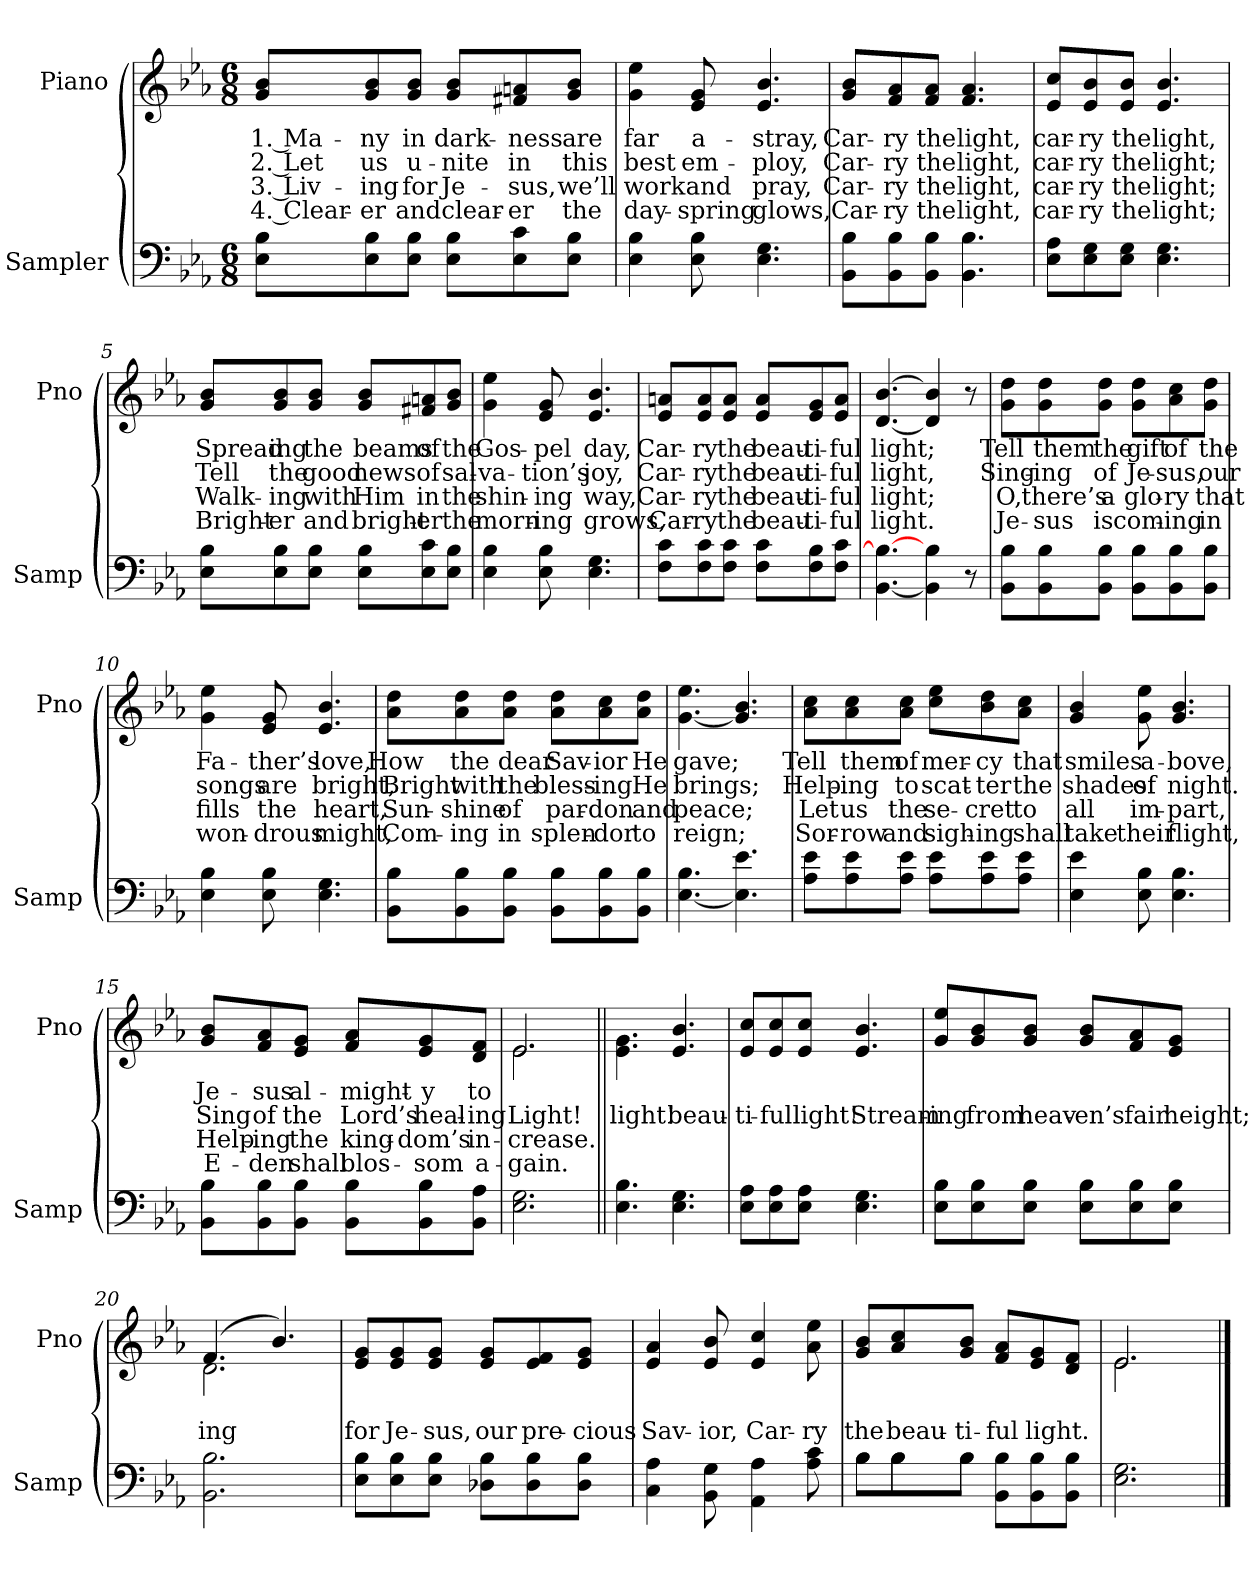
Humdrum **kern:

**kern	**kern	**text	**text	**text	**text
*part2	*part1	*part1	*part1	*part1	*part1
*staff2	*staff1	*staff1	*staff1	*staff1	*staff1
*I"Sampler	*I"Piano	*	*	*	*
*I'Samp	*I'Pno	*	*	*	*
*clefF4	*clefG2	*	*	*	*
*k[b-e-a-]	*k[b-e-a-]	*	*	*	*
*E-:	*E-:	*	*	*	*
*M6/8	*M6/8	*	*	*	*
=1	=1	=1	=1	=1	=1
8E-\ 8B-\L	8g/ 8b-/L	1. Ma-	2. Let	3. Liv-	4. Clear-
8E-\ 8B-\	8g/ 8b-/	-ny	us	-ing	-er
8E-\ 8B-\J	8g/ 8b-/J	in	u-	for	and
8E-\ 8B-\L	8g/ 8b-/L	dark-	-nite	Je-	clear-
8E-\ 8c\	8f#X/ 8an/	-ness	in	-sus,	-er
8E-\ 8B-\J	8g/ 8b-/J	are	this	we’ll	the
=2	=2	=2	=2	=2	=2
4E- 4B-	4g 4ee-	far	best	work	day-
8E- 8B-	8e- 8g	a-	em-	and	-spring
4.E- 4.G	4.e- 4.b-	-stray,	-ploy,	pray,	glows,
=3	=3	=3	=3	=3	=3
8BB-\ 8B-\L	8g/ 8b-/L	Car-	Car-	Car-	Car-
8BB-\ 8B-\	8f/ 8a-/	-ry	-ry	-ry	-ry
8BB-\ 8B-\J	8f/ 8a-/J	the	the	the	the
4.BB- 4.B-	4.f 4.a-	light,	light,	light,	light,
=4	=4	=4	=4	=4	=4
8E-\ 8A-\L	8e-/ 8cc/L	car-	car-	car-	car-
8E-\ 8G\	8e-/ 8b-/	-ry	-ry	-ry	-ry
8E-\ 8G\J	8e-/ 8b-/J	the	the	the	the
4.E- 4.G	4.e- 4.b-	light,	light;	light;	light;
=5	=5	=5	=5	=5	=5
8E-\ 8B-\L	8g/ 8b-/L	Spread-	Tell	Walk-	Bright-
8E-\ 8B-\	8g/ 8b-/	-ing	the	-ing	-er
8E-\ 8B-\J	8g/ 8b-/J	the	good	with	and
8E-\ 8B-\L	8g/ 8b-/L	beams	news	Him	bright-
8E-\ 8c\	8f#X/ 8an/	of	of	in	-er
8E-\ 8B-\J	8g/ 8b-/J	the	sal-	the	the
=6	=6	=6	=6	=6	=6
4E- 4B-	4g 4ee-	Gos-	-va-	shin-	morn-
8E- 8B-	8e- 8g	-pel	-tion’s	-ing	-ing
4.E- 4.G	4.e- 4.b-	day,	joy,	way,	grows,
=7	=7	=7	=7	=7	=7
8F\ 8c\L	8e-/ 8an/L	Car-	Car-	Car-	Car-
8F\ 8c\	8e-/ 8a/	-ry	-ry	-ry	-ry
8F\ 8c\J	8e-/ 8a/J	the	the	the	the
8F\ 8c\L	8e-/ 8a/L	beau-	beau-	beau-	beau-
8F\ 8B-\	8e-/ 8g/	-ti-	-ti-	-ti-	-ti-
8F\ 8c\J	8e-/ 8a/J	-ful	-ful	-ful	-ful
=8	=8	=8	=8	=8	=8
[4.BB- 4.B-_	[4.d [4.b-	light;	light,	light;	light.
4BB-] 4B-	4d] 4b-]	.	.	.	.
8r	8r	.	.	.	.
=9	=9	=9	=9	=9	=9
8BB-\ 8B-\L	8g\ 8dd\L	Tell	Sing-	O,	Je-
8BB-\ 8B-\	8g\ 8dd\	them	-ing	there’s	-sus
8BB-\ 8B-\J	8g\ 8dd\J	the	of	a	is
8BB-\ 8B-\L	8g\ 8dd\L	gift	Je-	glo-	com-
8BB-\ 8B-\	8a-\ 8cc\	of	-sus,	-ry	-ing
8BB-\ 8B-\J	8g\ 8dd\J	the	our	that	in
=10	=10	=10	=10	=10	=10
4E- 4B-	4g 4ee-	Fa-	songs	fills	won-
8E- 8B-	8e- 8g	-ther’s	are	the	-drous
4.E- 4.G	4.e- 4.b-	love,	bright,	heart,	might,
=11	=11	=11	=11	=11	=11
8BB-\ 8B-\L	8a-\ 8dd\L	How	Bright	Sun-	Com-
8BB-\ 8B-\	8a-\ 8dd\	the	with	-shine	-ing
8BB-\ 8B-\J	8a-\ 8dd\J	dear	the	of	in
8BB-\ 8B-\L	8a-\ 8dd\L	Sav-	bless-	par-	splen-
8BB-\ 8B-\	8a-\ 8cc\	-ior	-ing	-don	-dor
8BB-\ 8B-\J	8a-\ 8dd\J	He	He	and	to
=12	=12	=12	=12	=12	=12
[4.E- 4.B-	[4.g 4.ee-	gave;	brings;	peace;	reign;
4.E-] 4.e-	4.g] 4.b-	.	.	.	.
=13	=13	=13	=13	=13	=13
8A-\ 8e-\L	8a-\ 8cc\L	Tell	Help-	Let	Sor-
8A-\ 8e-\	8a-\ 8cc\	them	-ing	us	-row
8A-\ 8e-\J	8a-\ 8cc\J	of	to	the	and
8A-\ 8e-\L	8cc\ 8ee-\L	mer-	scat-	se-	sigh-
8A-\ 8e-\	8b-\ 8dd\	-cy	-ter	-cret	-ing
8A-\ 8e-\J	8a-\ 8cc\J	that	the	to	shall
=14	=14	=14	=14	=14	=14
4E- 4e-	4g 4b-	smiles	shades	all	take
8E- 8B-	8g 8ee-	a-	of	im-	their
4.E- 4.B-	4.g 4.b-	-bove,	night.	-part,	flight,
=15	=15	=15	=15	=15	=15
8BB-\ 8B-\L	8g/ 8b-/L	Je-	Sing	Help-	E-
8BB-\ 8B-\	8f/ 8a-/	-sus	of	-ing	-den
8BB-\ 8B-\J	8e-/ 8g/J	al-	the	the	shall
8BB-\ 8B-\L	8f/ 8a-/L	-might-	Lord’s	king-	blos-
8BB-\ 8B-\	8e-/ 8g/	-y	heal-	-dom’s	-som
8BB-\ 8A-\J	8d/ 8f/J	to	-ing	in-	a-
=16	=16	=16	=16	=16	=16
*	*^	*	*	*	*
2.E- 2.G	2.e-/	2.e-	.	Light!	-crease.	-gain.
=17||	=17||	=17||	=17||	=17||	=17||	=17||
!	!LO:TX:t=Refrain	!	!	!	!	!
*	*v	*v	*	*	*	*
4.E- 4.B-	4.e-\ 4.g\	.	light!	.	.
4.E- 4.G	4.e- 4.b-	.	beau-	.	.
=18	=18	=18	=18	=18	=18
8E-\ 8A-\L	8e-/ 8cc/L	.	-ti-	.	.
8E-\ 8A-\	8e-/ 8cc/	.	-ful	.	.
8E-\ 8A-\J	8e-/ 8cc/J	.	light!	.	.
4.E- 4.G	4.e- 4.b-	.	Stream-	.	.
=19	=19	=19	=19	=19	=19
8E-\ 8B-\L	8g/ 8ee-/L	.	-ing	.	.
8E-\ 8B-\	8g/ 8b-/	.	from	.	.
8E-\ 8B-\J	8g/ 8b-/J	.	heav-	.	.
8E-\ 8B-\L	8g/ 8b-/L	.	-en’s	.	.
8E-\ 8B-\	8f/ 8a-/	.	fair	.	.
8E-\ 8B-\J	8e-/ 8g/J	.	height;	.	.
=20	=20	=20	=20	=20	=20
*	*^	*	*	*	*
2.BB- 2.B-	(4.f/	2.d	.	-ing	.	.
.	4.b-/)	.	.	.	.	.
*	*v	*v	*	*	*	*
=21	=21	=21	=21	=21	=21
8E-\ 8B-\L	8e-/ 8g/L	.	for	.	.
8E-\ 8B-\	8e-/ 8g/	.	Je-	.	.
8E-\ 8B-\J	8e-/ 8g/J	.	-sus,	.	.
8D-X\ 8B-\L	8e-/ 8g/L	.	our	.	.
8D-\ 8B-\	8e-/ 8f/	.	pre-	.	.
8D-\ 8B-\J	8e-/ 8g/J	.	-cious	.	.
=22	=22	=22	=22	=22	=22
4C 4A-	4e- 4a-	.	Sav-	.	.
8BB- 8G	8e- 8b-	.	-ior,	.	.
4AA- 4A-	4e- 4cc	.	Car-	.	.
8A- 8c	8a- 8ee-	.	-ry	.	.
=23	=23	=23	=23	=23	=23
*^	*	*	*	*	*
8B-\L	8B-\L	8g/ 8b-/L	.	the	.	.
8B-\	8B-\	8a-/ 8cc/	.	beau-	.	.
8B-\J	8B-\J	8g/ 8b-/J	.	-ti-	.	.
8BB-\ 8B-\L	4.ryy	8f/ 8a-/L	.	-ful	.	.
8BB-\ 8B-\	.	8e-/ 8g/	.	light.	.	.
8BB-\ 8B-\J	.	8d/ 8f/J	.	.	.	.
*v	*v	*	*	*	*	*
=24	=24	=24	=24	=24	=24
*	*^	*	*	*	*
2.E- 2.G	2.e-/	2.e-	.	.	.	.
*	*v	*v	*	*	*	*
==	==	==	==	==	==
*-	*-	*-	*-	*-	*-
